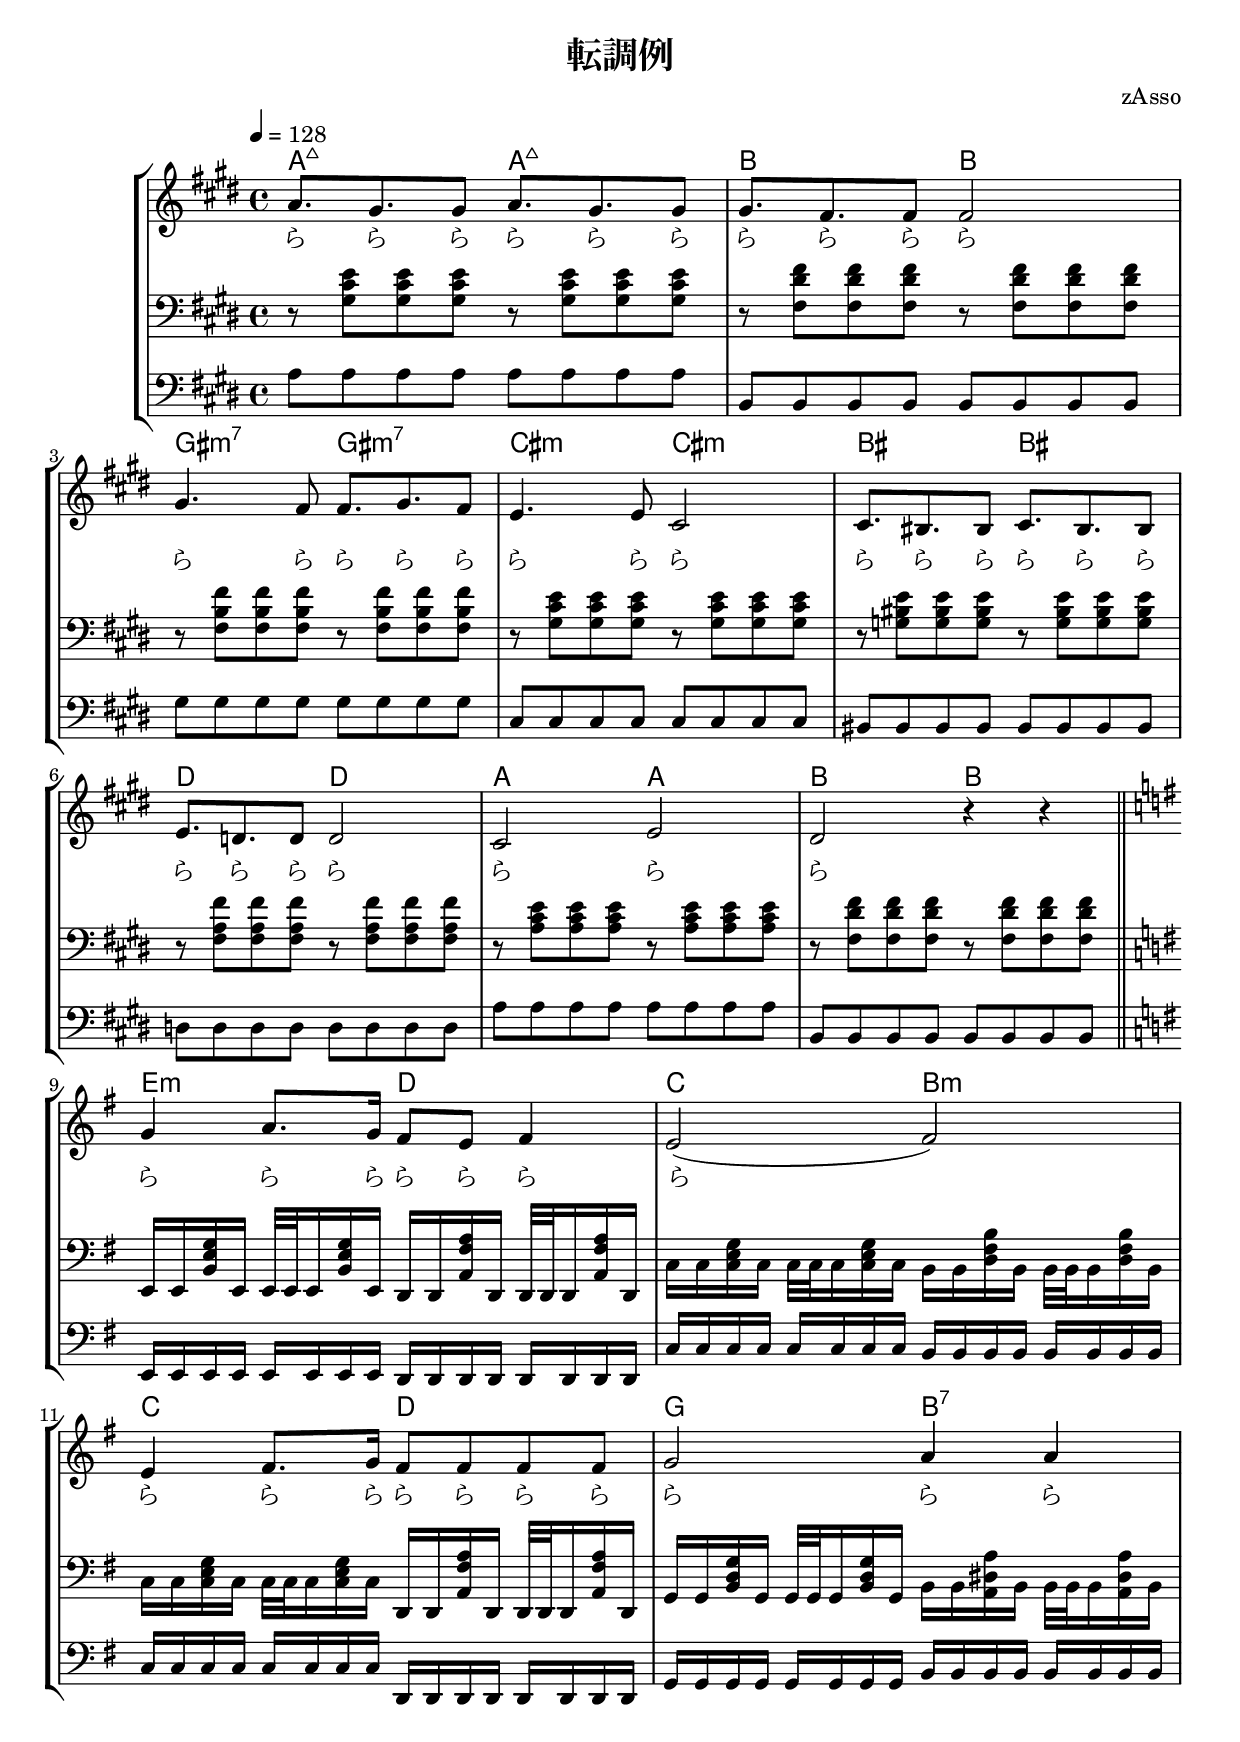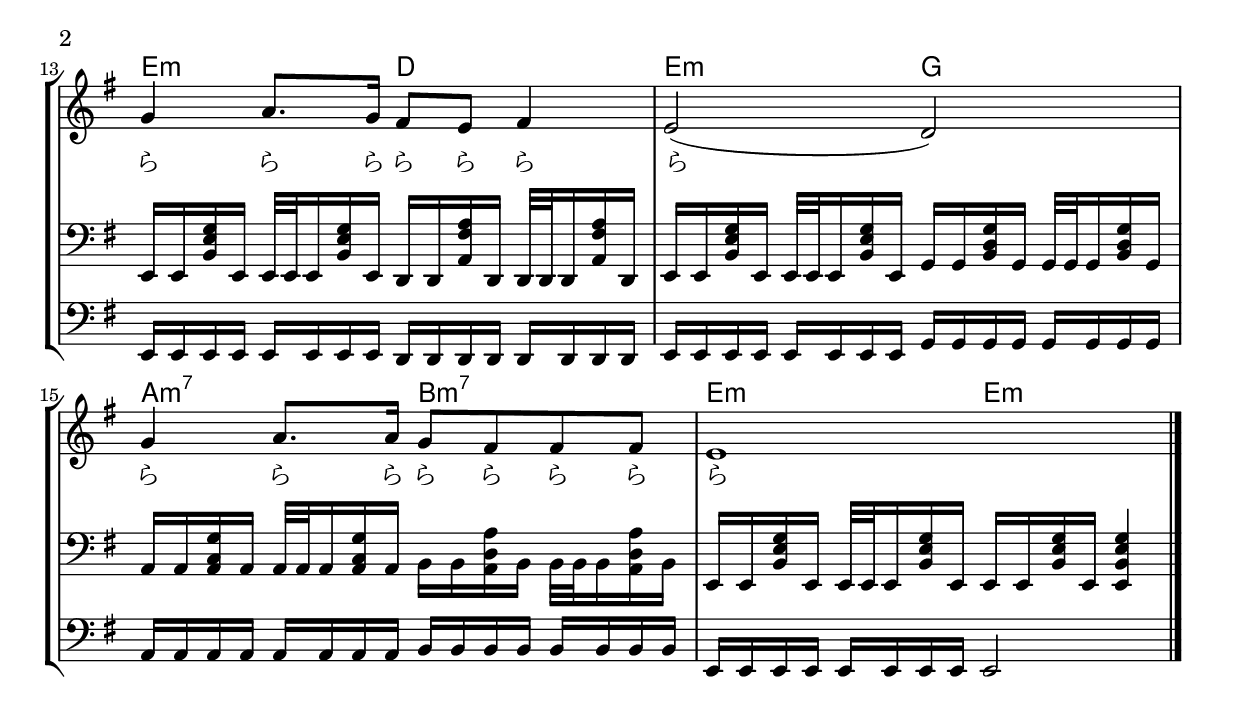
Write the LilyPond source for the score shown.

\version "2.12.1"

\header {
	title = \markup {転調例}
	composer = \markup \center-column {zAsso}
}

harmony = \chordmode {
	a2:maj7 a:maj7 b b gis:min7 gis:min7 cis:m cis:m bis bis d d a a b b 

	e:m d c b:m c d g b:7 e:m d e:m g a:min7 b:min7 e:m e:m 
}

melody = {
	\set Staff.midiInstrument = #"fss0.35"
		\key e \major
	\tempo 4 = 128
 a'8.  gis'8.  gis'8  a'8.  gis'8.  gis'8 
	gis'8.  fis'8.  fis'8  fis'2 
	gis'4.  fis'8  fis'8.  gis'8.  fis'8 
	e'4.  e'8  cis'2 
	cis'8.  bis8.  bis8  cis'8.  bis8.  bis8 
	e'8.  d'8.  d'8  d'2 
	cis'2  e'2 
	dis'2  r4  	r4 	\set Staff.midiInstrument = #"fss0.35"
		\key g \major
 g'4  a'8.  g'16  fis'8  e'8  fis'4 
	e'2  (fis'2) 
	e'4  fis'8.  g'16  fis'8  fis'8  fis'8  fis'8 
	g'2  a'4  a'4 
	g'4  a'8.  g'16  fis'8  e'8  fis'4 
	e'2  (d'2) 
	g'4  a'8.  a'16  g'8  fis'8  fis'8  fis'8 
	e'1
	\bar "|."
}

words = \lyricmode {
	ら  ら  ら  ら  ら  ら  ら  ら  ら  ら  ら  ら  ら  ら  ら  ら  ら  ら  ら  ら  ら  ら  ら  ら  ら  ら  ら  ら  ら  ら  ら  
	ら  ら  ら  ら  ら  ら  ら  ら  ら  ら  ら  ら  ら  ら  ら  ら  ら  ら  ら  ら  ら  ら  ら  ら  ら  ら  ら  ら  ら  ら  ら  ら  
}

tempochange = {
	\tempo 4 = 128
	r1 | r1 | r1 | r1 | r1 | r1 | r1 | r1 \bar "||"
	\tempo 4 = 128
	r1 | r1 | r1 | r1 | r1 | r1 | r1 | r1 \bar "|."
}

mainacc = {
	\clef bass
	\set Staff.midiInstrument = #"Acoustic Guitar (nylon)"
	\key e \major
	\tempo 4 = 128
	r8 <gis cis' e'>8 <gis cis' e'>8 <gis cis' e'>8
	r8 <gis cis' e'>8 <gis cis' e'>8 <gis cis' e'>8
	r8 <fis dis' fis'>8 <fis dis' fis'>8 <fis dis' fis'>8
	r8 <fis dis' fis'>8 <fis dis' fis'>8 <fis dis' fis'>8
	r8 <fis b fis'>8 <fis b fis'>8 <fis b fis'>8
	r8 <fis b fis'>8 <fis b fis'>8 <fis b fis'>8
	r8 <gis cis' e'>8 <gis cis' e'>8 <gis cis' e'>8
	r8 <gis cis' e'>8 <gis cis' e'>8 <gis cis' e'>8
	r8 <g bis e'>8 <g bis e'>8 <g bis e'>8
	r8 <g bis e'>8 <g bis e'>8 <g bis e'>8
	r8 <fis a fis'>8 <fis a fis'>8 <fis a fis'>8
	r8 <fis a fis'>8 <fis a fis'>8 <fis a fis'>8
	r8 <a cis' e'>8 <a cis' e'>8 <a cis' e'>8
	r8 <a cis' e'>8 <a cis' e'>8 <a cis' e'>8
	r8 <fis dis' fis'>8 <fis dis' fis'>8 <fis dis' fis'>8
	r8 <fis dis' fis'>8 <fis dis' fis'>8 <fis dis' fis'>8
	\bar "||"

	\set Staff.midiInstrument = #"Acoustic Guitar (nylon)"
	\key g \major
	e,16 e,16 <b, e g>16 e,16   e,32 e,32 e,16 <b, e g>16 e,16
	d,16 d,16 <a, fis a>16 d,16   d,32 d,32 d,16 <a, fis a>16 d,16
	c16 c16 <c e g>16 c16   c32 c32 c16 <c e g>16 c16
	b,16 b,16 <d fis b>16 b,16   b,32 b,32 b,16 <d fis b>16 b,16
	c16 c16 <c e g>16 c16   c32 c32 c16 <c e g>16 c16
	d,16 d,16 <a, fis a>16 d,16   d,32 d,32 d,16 <a, fis a>16 d,16
	g,16 g,16 <b, d g>16 g,16   g,32 g,32 g,16 <b, d g>16 g,16
	b,16 b,16 <a, dis a>16 b,16   b,32 b,32 b,16 <a, dis a>16 b,16
	e,16 e,16 <b, e g>16 e,16   e,32 e,32 e,16 <b, e g>16 e,16
	d,16 d,16 <a, fis a>16 d,16   d,32 d,32 d,16 <a, fis a>16 d,16
	e,16 e,16 <b, e g>16 e,16   e,32 e,32 e,16 <b, e g>16 e,16
	g,16 g,16 <b, d g>16 g,16   g,32 g,32 g,16 <b, d g>16 g,16
	a,16 a,16 <a, c g>16 a,16   a,32 a,32 a,16 <a, c g>16 a,16
	b,16 b,16 <a, d a>16 b,16   b,32 b,32 b,16 <a, d a>16 b,16
	e,16 e,16 <b, e g>16 e,16   e,32 e,32 e,16 <b, e g>16 e,16
	e,16 e,16 <b, e g>16 e,16 <e, b, e g>4
	\bar "|."
}

subacc = {
	\clef bass
	\set Staff.midiInstrument = #"Acoustic Bass"
	\key e \major
	\tempo 4 = 128
	a8 a8 a8 a8
	a8 a8 a8 a8
	b,8 b,8 b,8 b,8
	b,8 b,8 b,8 b,8
	gis8 gis8 gis8 gis8
	gis8 gis8 gis8 gis8
	cis8 cis8 cis8 cis8
	cis8 cis8 cis8 cis8
	bis,8 bis,8 bis,8 bis,8
	bis,8 bis,8 bis,8 bis,8
	d8 d8 d8 d8
	d8 d8 d8 d8
	a8 a8 a8 a8
	a8 a8 a8 a8
	b,8 b,8 b,8 b,8
	b,8 b,8 b,8 b,8
	\bar "||"

	\set Staff.midiInstrument = #"Acoustic Bass"
	\key g \major
	e,16 e,16 e,16 e,16 e,16 e,16 e,16 e,16
	d,16 d,16 d,16 d,16 d,16 d,16 d,16 d,16
	c16 c16 c16 c16 c16 c16 c16 c16
	b,16 b,16 b,16 b,16 b,16 b,16 b,16 b,16
	c16 c16 c16 c16 c16 c16 c16 c16
	d,16 d,16 d,16 d,16 d,16 d,16 d,16 d,16
	g,16 g,16 g,16 g,16 g,16 g,16 g,16 g,16
	b,16 b,16 b,16 b,16 b,16 b,16 b,16 b,16
	e,16 e,16 e,16 e,16 e,16 e,16 e,16 e,16
	d,16 d,16 d,16 d,16 d,16 d,16 d,16 d,16
	e,16 e,16 e,16 e,16 e,16 e,16 e,16 e,16
	g,16 g,16 g,16 g,16 g,16 g,16 g,16 g,16
	a,16 a,16 a,16 a,16 a,16 a,16 a,16 a,16
	b,16 b,16 b,16 b,16 b,16 b,16 b,16 b,16
	e,16 e,16 e,16 e,16 e,16 e,16 e,16 e,16
	e,2
	\bar "|."
}

percA = {
	\drummode {
	hh8 hh8 hh8 hh8 hh8 hh8 hh8 hh8  |hh8 hh8 hh8 hh8 hh4 hh8 hh8  |hh8 hh8 hh8 hh8 hh8 hh8 hh8 hh8  |hh8 hh8 hh8 hh2 r8  |hh8 hh8 hh8 hh8 hh8 hh8 hh8 hh8  |hh8 hh8 hh8 hh8 hh4 hh8 hh8  |hh8 hh8 hh8 hh8 hh8 hh8 hh8 hh8  |r8 hh2. r8  \bar "||"
	r8 hho8 hho8 hho8 hho8 hho8 hho8 hho8  |hho8 hho8 hho8 hho8 hho8 hho8 hho8 hho8  |r8 hho8 hho8 hho8 hho8 hho8 hho8 hho8  |hho8 hho8 hho8 hho8 hho2  |r8 hho8 hho8 hho8 hho8 hho8 hho8 hho8  |hho8 hho8 hho8 hho8 hho8 hho8 hho8 hho8  |r8 hho8 hho8 hho8 hho8 hho8 hho8 hho8  |hho8 hho8 hho2.  \bar "|."
	}
}

percB = {
	\drummode {
	r4 sn8. sn8 sn8. sn8. sn16  |r4 sn8. sn8 sn8. sn4  |r4 sn8. sn8 sn8. sn8. sn16  |r8 sn8 sn4 sn8 sn16 sn8 sn8 sn16  |r4 sn8. sn8 sn8. sn8. sn16  |r4 sn8. sn8 sn8. sn4  |r4 sn8. sn8 sn8. sn8. sn16  |r4 sn2 sn4  \bar "||"
	r8 sn4 sn4 sn4 sn8  |r8 sn4 sn4 sn4 sn8  |r8 sn4 sn4 sn4 sn8  |r8 sn4 sn8 sn8 sn16 sn4 r16  |r8 sn4 sn4 sn4 sn8  |r8 sn4 sn4 sn4 sn8  |r8 sn4 sn4 sn4 sn8  |r8 sn8. sn16 sn8 sn16 sn16 sn16 sn8. sn8  \bar "|."
	}
}

percC = {
	\drummode {
	bd8 bd4 bd2 bd8  |bd8 bd2 bd4.  |bd8 bd4 bd2 bd8  |bd4 r16 bd8. bd2  |bd8 bd4 bd2 bd8  |bd8 bd2 bd4.  |bd8 bd4 bd2 bd8  |bd8 bd4. bd4. bd8  \bar "||"
	bd4 bd4 bd8. bd8 bd8.  |bd4 bd4 bd8. bd8 bd8.  |bd4 bd4 bd8. bd8 bd8.  |bd4 bd4 r16 bd4. r16  |bd4 bd4 bd8. bd8 bd8.  |bd4 bd4 bd8. bd8 bd8.  |bd4 bd4 bd8. bd8 bd8.  |bd8 bd8 bd8. bd8. bd8 bd8 bd8  \bar "|."
	}
}

percD = {
	\drummode {
	r1  |r2 r8 hho4.  |r1  |r4. r16 hho2 r16  |r1  |r2 r8 hho4.  |r1  |r4. r16 hho2 r16  \bar "||"
	cymc1  |r1  |cymc1  |r1  |cymc1  |r1  |cymc1  |r1  \bar "|."
	}
}

percE = {
	\drummode {
	r1 |r1 |r1 |r1 |r1 |r1 |r1 |cymc1  \bar "||"
	r1 |r1 |r1 |r2. tommh16 tommh8.  |r1 |r1 |r1 |r2. tommh16 tommh8.  \bar "|."
	}
}

percF = {
	\drummode {
	r1 |r1 |r1 |r1 |r1 |r1 |r1 |r4 r16 tommh16 tommh4. tommh4  \bar "||"
	r1 |r1 |r1 |r2. r8 tomfh16 tomfh16  |r1 |r1 |r1 |r2. r8 tomfh8  \bar "|."
	}
}

percG = {
	\drummode {
	r1 |r1 |r1 |r1 |r1 |r1 |r1 |r4. r16 tomml4. tomml8.  \bar "||"
	r1 |r1 |r1 |r1 |r1 |r1 |r1 |r2. tomml16 tomml8.  \bar "|."
	}
}

percH = {
	\drummode {
	r1 |r1 |r1 |r1 |r1 |r1 |r1 |r2 r16 toml8 toml4 r16  \bar "||"
	r1 | r1 | r1 | r1 | r1 | r1 | r1 | r1 \bar "|."
	}
}

percI = {
	\drummode {
	r1 |r1 |r1 |r1 |r1 |r1 |r1 |r2 r8 tomfh4 tomfh8  \bar "||"
	r1 | r1 | r1 | r1 | r1 | r1 | r1 | r1 \bar "|."
	}
}

\score {
	<<
		\new StaffGroup <<
			\new ChordNames {\harmony}
			\new Voice = "melody" {\melody}
			\new Lyrics \lyricsto "melody" \words
			\new Staff = "mainacc" {\mainacc}
			\new Staff = "subacc" {\subacc}
		>>
	>>
	\layout { }
}
